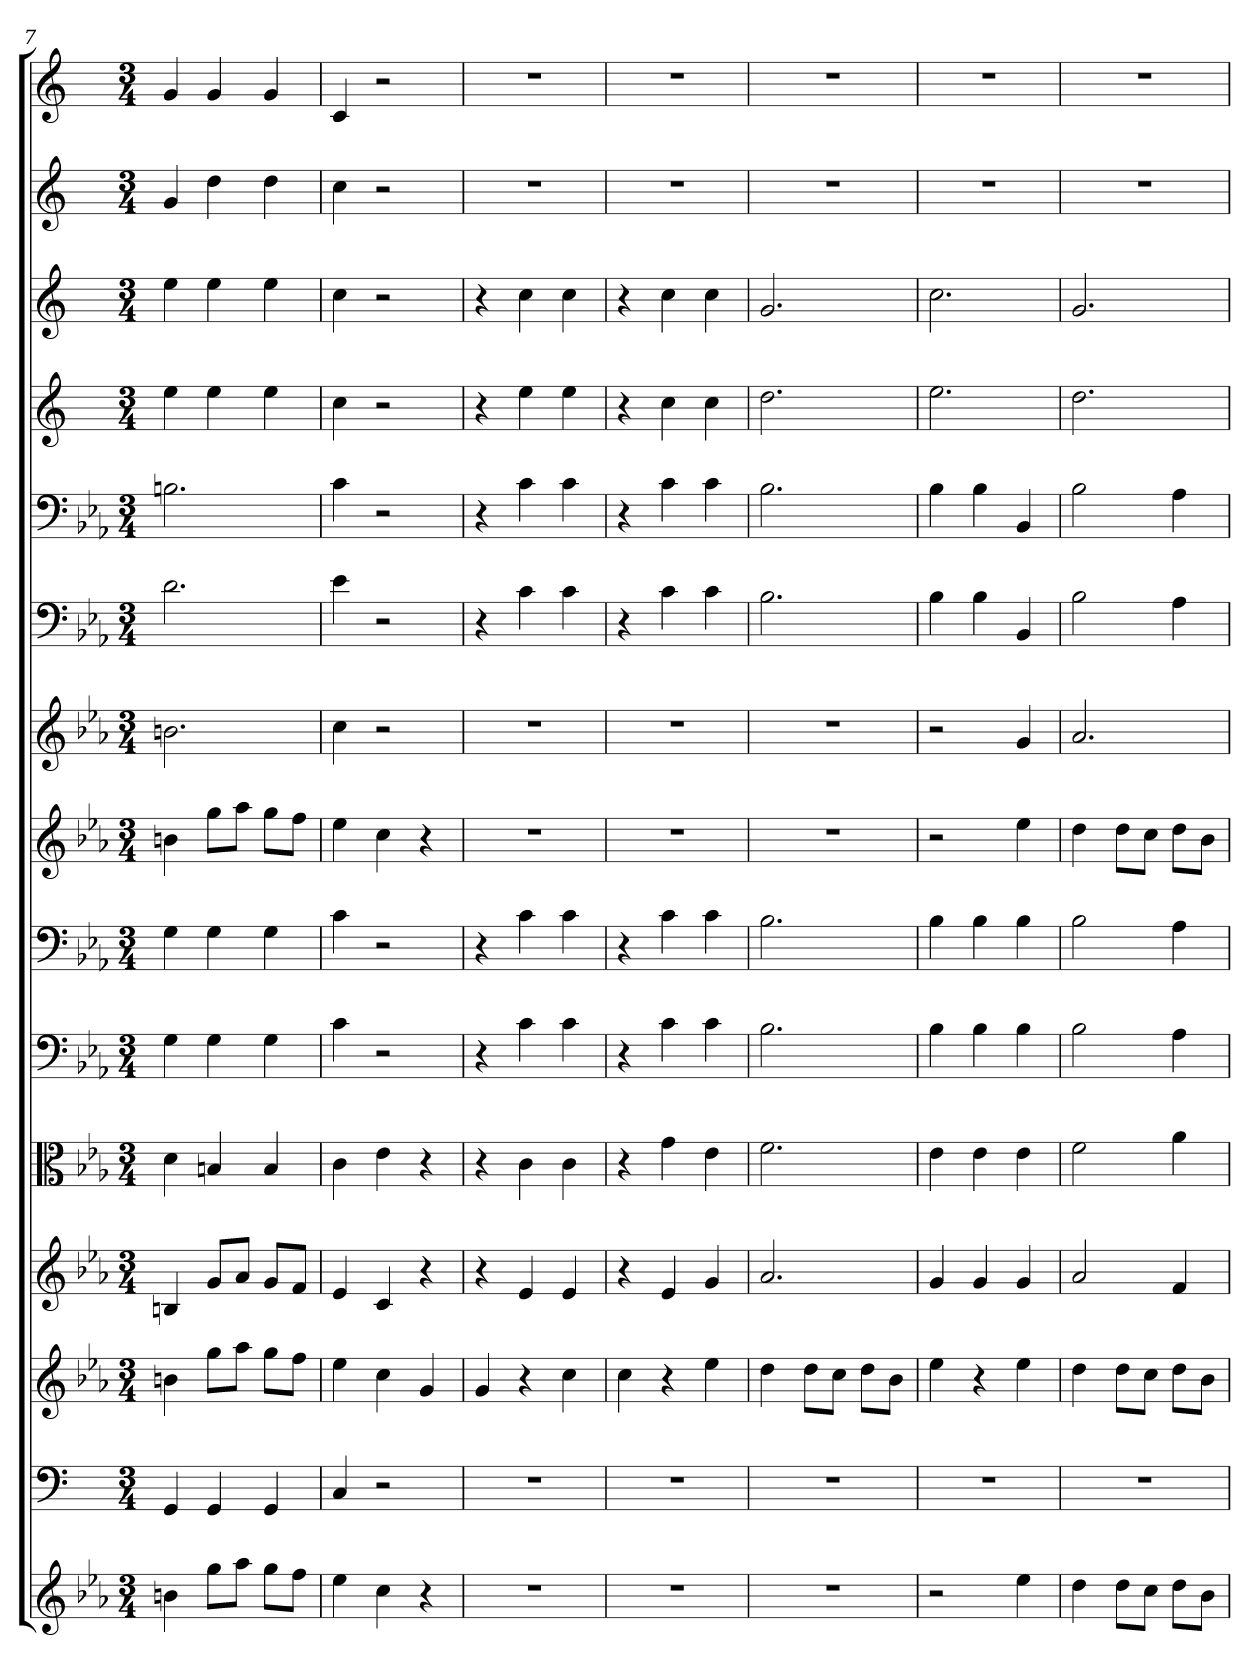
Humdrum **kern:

**kern	**kern	**kern	**kern	**kern	**kern	**kern	**kern	**kern	**kern	**kern	**kern	**kern	**kern	**kern
*part15	*part14	*part13	*part12	*part11	*part10	*part9	*part8	*part7	*part6	*part5	*part4	*part3	*part2	*part1
*staff15	*staff14	*staff13	*staff12	*staff11	*staff10	*staff9	*staff8	*staff7	*staff6	*staff5	*staff4	*staff3	*staff2	*staff1
*	*clefF4	*	*	*clefC3	*clefF4	*clefF4	*	*	*clefF4	*clefF4	*	*	*	*
*k[b-e-a-]	*k[]	*k[b-e-a-]	*k[b-e-a-]	*k[b-e-a-]	*k[b-e-a-]	*k[b-e-a-]	*k[b-e-a-]	*k[b-e-a-]	*k[b-e-a-]	*k[b-e-a-]	*k[]	*k[]	*k[]	*k[]
*M3/4	*M3/4	*M3/4	*M3/4	*M3/4	*M3/4	*M3/4	*M3/4	*M3/4	*M3/4	*M3/4	*M3/4	*M3/4	*M3/4	*M3/4
=7	=7	=7	=7	=7	=7	=7	=7	=7	=7	=7	=7	=7	=7	=7
4bn	4GG	4bn	4Bn	4d	4G	4G	4bn	2.bn	2.d	2.Bn	4ee	4ee	4g	4g
8ggL	4GG	8ggL	8gL	4Bn	4G	4G	8ggL	.	.	.	4ee	4ee	4dd	4g
8aa-J	.	8aa-J	8a-J	.	.	.	8aa-J	.	.	.	.	.	.	.
8ggL	4GG	8ggL	8gL	4B	4G	4G	8ggL	.	.	.	4ee	4ee	4dd	4g
8ffJ	.	8ffJ	8fJ	.	.	.	8ffJ	.	.	.	.	.	.	.
=8	=8	=8	=8	=8	=8	=8	=8	=8	=8	=8	=8	=8	=8	=8
4ee-	4C	4ee-	4e-	4c	4c	4c	4ee-	4cc	4e-	4c	4cc	4cc	4cc	4c
4cc	2r	4cc	4c	4e-	2r	2r	4cc	2r	2r	2r	2r	2r	2r	2r
4r	.	4g	4r	4r	.	.	4r	.	.	.	.	.	.	.
=9	=9	=9	=9	=9	=9	=9	=9	=9	=9	=9	=9	=9	=9	=9
2.r	2.r	4g	4r	4r	4r	4r	2.r	2.r	4r	4r	4r	4r	2.r	2.r
.	.	4r	4e-	4c	4c	4c	.	.	4c	4c	4ee	4cc	.	.
.	.	4cc	4e-	4c	4c	4c	.	.	4c	4c	4ee	4cc	.	.
=10	=10	=10	=10	=10	=10	=10	=10	=10	=10	=10	=10	=10	=10	=10
2.r	2.r	4cc	4r	4r	4r	4r	2.r	2.r	4r	4r	4r	4r	2.r	2.r
.	.	4r	4e-	4g	4c	4c	.	.	4c	4c	4cc	4cc	.	.
.	.	4ee-	4g	4e-	4c	4c	.	.	4c	4c	4cc	4cc	.	.
=11	=11	=11	=11	=11	=11	=11	=11	=11	=11	=11	=11	=11	=11	=11
2.r	2.r	4dd	2.a-	2.f	2.B-	2.B-	2.r	2.r	2.B-	2.B-	2.dd	2.g	2.r	2.r
.	.	8ddL	.	.	.	.	.	.	.	.	.	.	.	.
.	.	8ccJ	.	.	.	.	.	.	.	.	.	.	.	.
.	.	8ddL	.	.	.	.	.	.	.	.	.	.	.	.
.	.	8b-J	.	.	.	.	.	.	.	.	.	.	.	.
=12	=12	=12	=12	=12	=12	=12	=12	=12	=12	=12	=12	=12	=12	=12
2r	2.r	4ee-	4g	4e-	4B-	4B-	2r	2r	4B-	4B-	2.ee	2.cc	2.r	2.r
.	.	4r	4g	4e-	4B-	4B-	.	.	4B-	4B-	.	.	.	.
4ee-	.	4ee-	4g	4e-	4B-	4B-	4ee-	4g	4BB-	4BB-	.	.	.	.
=13	=13	=13	=13	=13	=13	=13	=13	=13	=13	=13	=13	=13	=13	=13
4dd	2.r	4dd	2a-	2f	2B-	2B-	4dd	2.a-	2B-	2B-	2.dd	2.g	2.r	2.r
8ddL	.	8ddL	.	.	.	.	8ddL	.	.	.	.	.	.	.
8ccJ	.	8ccJ	.	.	.	.	8ccJ	.	.	.	.	.	.	.
8ddL	.	8ddL	4f	4a-	4A-	4A-	8ddL	.	4A-	4A-	.	.	.	.
8b-J	.	8b-J	.	.	.	.	8b-J	.	.	.	.	.	.	.
=	=	=	=	=	=	=	=	=	=	=	=	=	=	=
*-	*-	*-	*-	*-	*-	*-	*-	*-	*-	*-	*-	*-	*-	*-
